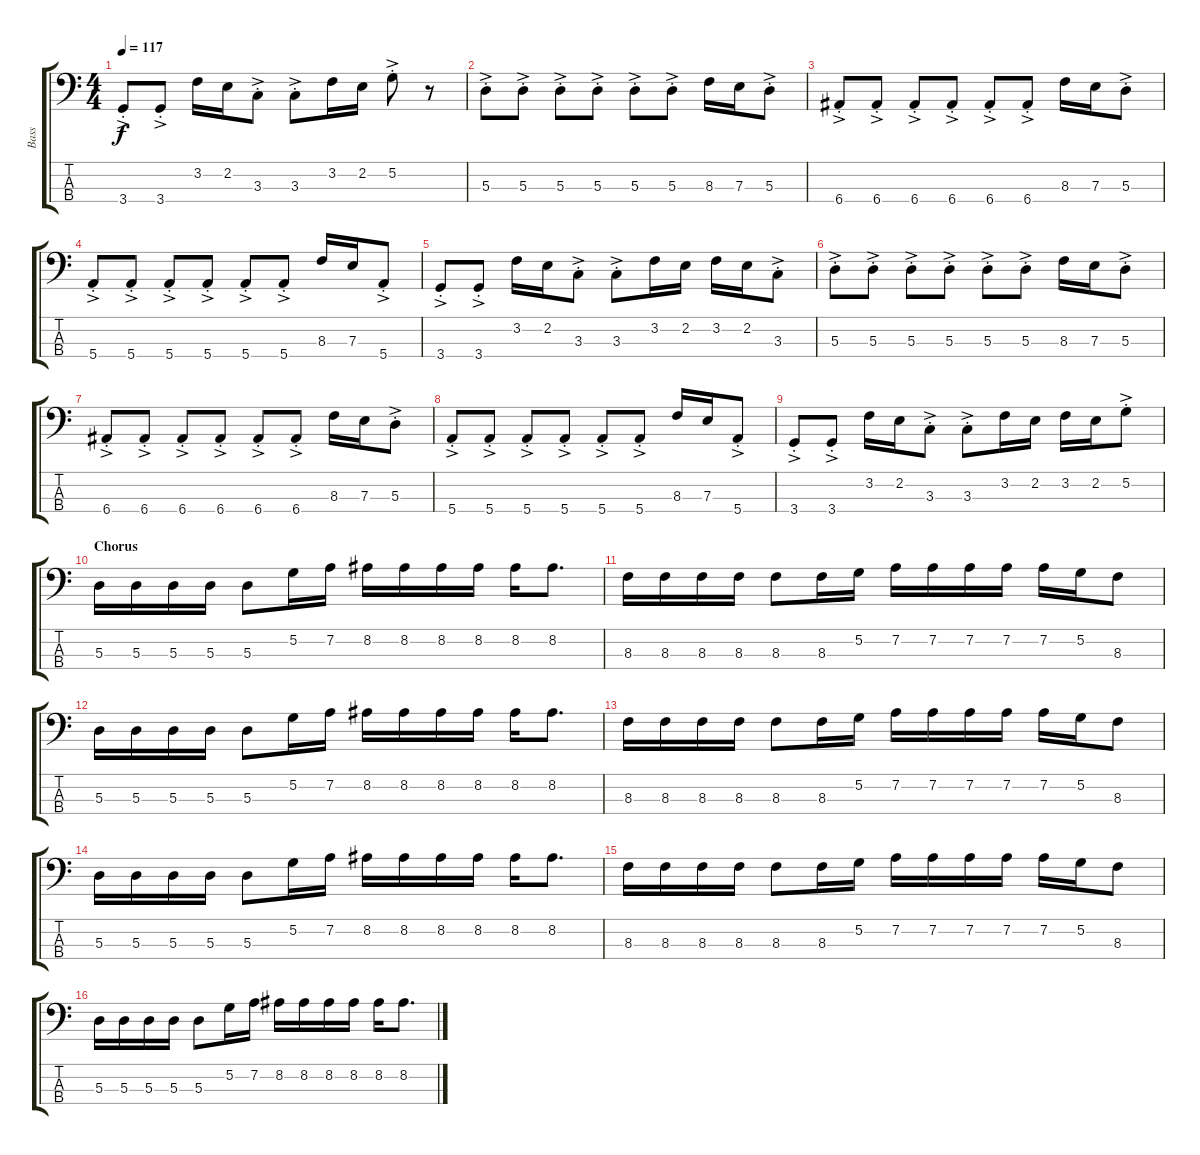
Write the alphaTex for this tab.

\track ("Bass" "Bass") {instrument slapbass1}
\staff {score tabs}
\tuning (G2 D2 A1 E1) {hide}
\ts (4 4)
\tempo 117
\clef f4
\ks c
3.4{ac st}.8{dy f} 3.4{ac st}.8 3.2.16 2.2.16 3.3{ac st}.8 3.3{ac st}.8 3.2.16 2.2.16 5.2{ac st}.8 r.8 |
5.3{ac st}.8 5.3{ac st}.8 5.3{ac st}.8 5.3{ac st}.8 5.3{ac st}.8 5.3{ac st}.8 8.3.16 7.3.16 5.3{ac st}.8 |
6.4{ac st}.8 6.4{ac st}.8 6.4{ac st}.8 6.4{ac st}.8 6.4{ac st}.8 6.4{ac st}.8 8.3.16 7.3.16 5.3{ac st}.8 |
5.4{ac st}.8 5.4{ac st}.8 5.4{ac st}.8 5.4{ac st}.8 5.4{ac st}.8 5.4{ac st}.8 8.3.16 7.3.16 5.4{ac st}.8 |
3.4{ac st}.8 3.4{ac st}.8 3.2.16 2.2.16 3.3{ac st}.8 3.3{ac st}.8 3.2.16 2.2.16 3.2.16 2.2.16 3.3{ac st}.8 |
5.3{ac st}.8 5.3{ac st}.8 5.3{ac st}.8 5.3{ac st}.8 5.3{ac st}.8 5.3{ac st}.8 8.3.16 7.3.16 5.3{ac st}.8 |
6.4{ac st}.8 6.4{ac st}.8 6.4{ac st}.8 6.4{ac st}.8 6.4{ac st}.8 6.4{ac st}.8 8.3.16 7.3.16 5.3{ac st}.8 |
5.4{ac st}.8 5.4{ac st}.8 5.4{ac st}.8 5.4{ac st}.8 5.4{ac st}.8 5.4{ac st}.8 8.3.16 7.3.16 5.4{ac st}.8 |
3.4{ac st}.8 3.4{ac st}.8 3.2.16 2.2.16 3.3{ac st}.8 3.3{ac st}.8 3.2.16 2.2.16 3.2.16 2.2.16 5.2{ac st}.8 |
\section ("" "Chorus")
5.3.16 5.3.16 5.3.16 5.3.16 5.3.8 5.2.16 7.2.16 8.2.16 8.2.16 8.2.16 8.2.16 8.2.16 8.2.8{d} |
8.3.16 8.3.16 8.3.16 8.3.16 8.3.8 8.3.16 5.2.16 7.2.16 7.2.16 7.2.16 7.2.16 7.2.16 5.2.16 8.3.8 |
5.3.16 5.3.16 5.3.16 5.3.16 5.3.8 5.2.16 7.2.16 8.2.16 8.2.16 8.2.16 8.2.16 8.2.16 8.2.8{d} |
8.3.16 8.3.16 8.3.16 8.3.16 8.3.8 8.3.16 5.2.16 7.2.16 7.2.16 7.2.16 7.2.16 7.2.16 5.2.16 8.3.8 |
5.3.16 5.3.16 5.3.16 5.3.16 5.3.8 5.2.16 7.2.16 8.2.16 8.2.16 8.2.16 8.2.16 8.2.16 8.2.8{d} |
8.3.16 8.3.16 8.3.16 8.3.16 8.3.8 8.3.16 5.2.16 7.2.16 7.2.16 7.2.16 7.2.16 7.2.16 5.2.16 8.3.8 |
5.3.16 5.3.16 5.3.16 5.3.16 5.3.8 5.2.16 7.2.16 8.2.16 8.2.16 8.2.16 8.2.16 8.2.16 8.2.8{d}
